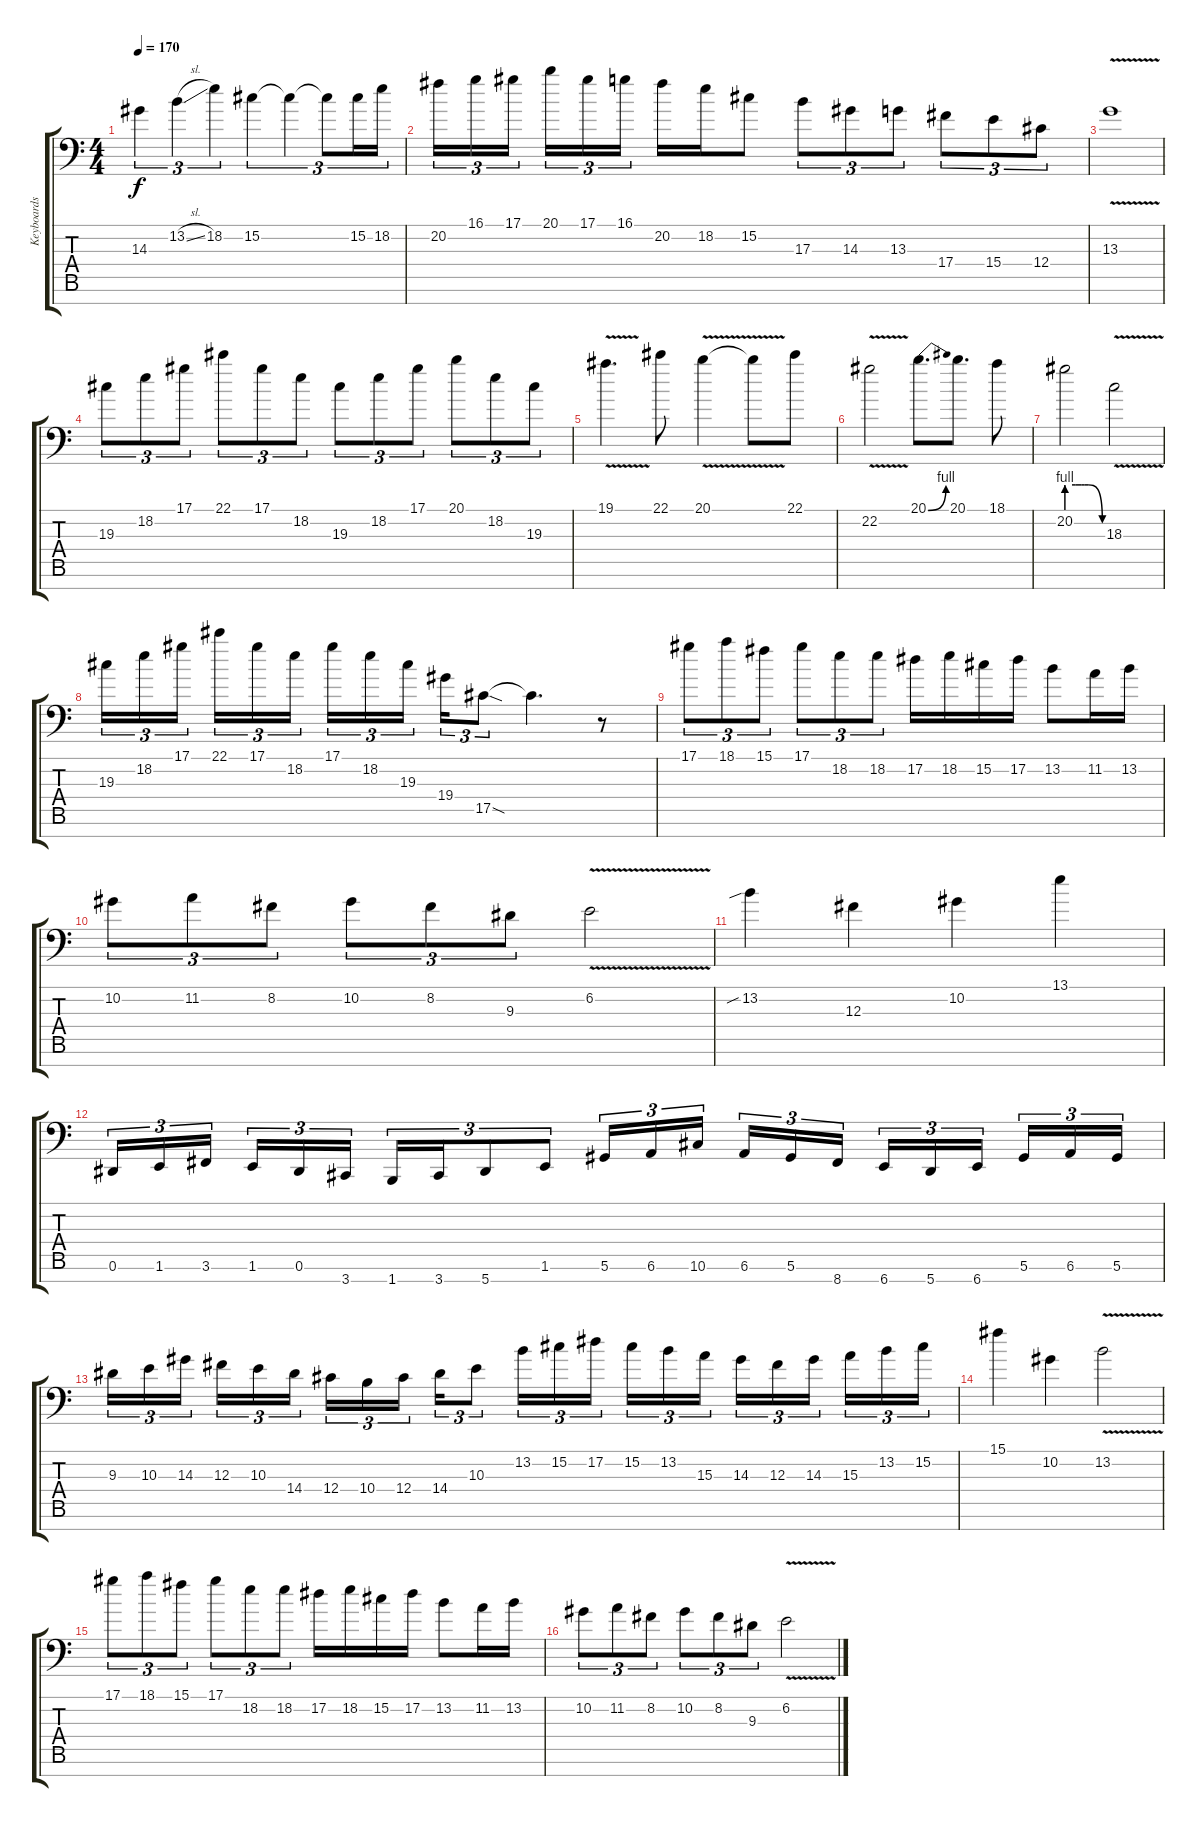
\track ("Keyboards" "Keyboards") {instrument lead1square}
\staff {score tabs}
\tuning (Eb4 Bb3 Gb3 Db3 Ab2 Eb2 Bb1) {hide}
\ts (4 4)
\tempo 170
\clef f4
\ks c
14.3.4{tu (3 2) dy f} 13.2{sl}.4{tu (3 2)} 18.2.4{tu (3 2)} 15.2.4{tu (3 2)} 15.2{t}.4{tu (3 2)} 15.2{t}.8{tu (3 2)} 15.2.16{tu (3 2)} 18.2.16{tu (3 2)} |
20.2.16{tu (3 2)} 16.1.16{tu (3 2)} 17.1.16{tu (3 2) beam splitsecondary} 20.1.16{tu (3 2)} 17.1.16{tu (3 2)} 16.1.16{tu (3 2)} 20.2.16 18.2.16 15.2.8 17.3.8{tu (3 2)} 14.3.8{tu (3 2)} 13.3.8{tu (3 2)} 17.4.8{tu (3 2)} 15.4.8{tu (3 2)} 12.4.8{tu (3 2)} |
13.3{v}.1 |
19.3.8{tu (3 2)} 18.2.8{tu (3 2)} 17.1.8{tu (3 2)} 22.1.8{tu (3 2)} 17.1.8{tu (3 2)} 18.2.8{tu (3 2)} 19.3.8{tu (3 2)} 18.2.8{tu (3 2)} 17.1.8{tu (3 2)} 20.1.8{tu (3 2)} 18.2.8{tu (3 2)} 19.3.8{tu (3 2)} |
19.1{v}.4{d} 22.1.8 20.1{v}.4 20.1{t}.8 22.1.8 |
22.2{v}.2 20.1{be (bend 0 0 60 4)}.8{d} 20.1.8{d} 18.1.8 |
20.2{be (custom 0 4 15 4 25 4 30 4 36 4 60 0)}.2 18.3{v}.2 |
19.3.16{tu (3 2)} 18.2.16{tu (3 2)} 17.1.16{tu (3 2) beam splitsecondary} 22.1.16{tu (3 2)} 17.1.16{tu (3 2)} 18.2.16{tu (3 2)} 17.1.16{tu (3 2)} 18.2.16{tu (3 2)} 19.3.16{tu (3 2) beam splitsecondary} 19.4.16{tu (3 2)} 17.5{sod}.8{tu (3 2)} 17.5{t}.4{d} r.8 |
17.1.8{tu (3 2)} 18.1.8{tu (3 2)} 15.1.8{tu (3 2)} 17.1.8{tu (3 2)} 18.2.8{tu (3 2)} 18.2.8{tu (3 2)} 17.2.16 18.2.16 15.2.16 17.2.16 13.2.8 11.2.16 13.2.16 |
10.2.8{tu (3 2)} 11.2.8{tu (3 2)} 8.2.8{tu (3 2)} 10.2.8{tu (3 2)} 8.2.8{tu (3 2)} 9.3.8{tu (3 2)} 6.2{v}.2 |
13.2{sib}.4 12.3.4 10.2.4 13.1.4 |
0.6.16{tu (3 2)} 1.6.16{tu (3 2)} 3.6.16{tu (3 2) beam splitsecondary} 1.6.16{tu (3 2)} 0.6.16{tu (3 2)} 3.7.16{tu (3 2)} 1.7.16{tu (3 2)} 3.7.16{tu (3 2)} 5.7.8{tu (3 2)} 1.6.8{tu (3 2)} 5.6.16{tu (3 2)} 6.6.16{tu (3 2)} 10.6.16{tu (3 2) beam splitsecondary} 6.6.16{tu (3 2)} 5.6.16{tu (3 2)} 8.7.16{tu (3 2)} 6.7.16{tu (3 2)} 5.7.16{tu (3 2)} 6.7.16{tu (3 2) beam splitsecondary} 5.6.16{tu (3 2)} 6.6.16{tu (3 2)} 5.6.16{tu (3 2)} |
9.3.16{tu (3 2)} 10.3.16{tu (3 2)} 14.3.16{tu (3 2) beam splitsecondary} 12.3.16{tu (3 2)} 10.3.16{tu (3 2)} 14.4.16{tu (3 2)} 12.4.16{tu (3 2)} 10.4.16{tu (3 2)} 12.4.16{tu (3 2) beam splitsecondary} 14.4.16{tu (3 2)} 10.3.8{tu (3 2)} 13.2.16{tu (3 2)} 15.2.16{tu (3 2)} 17.2.16{tu (3 2) beam splitsecondary} 15.2.16{tu (3 2)} 13.2.16{tu (3 2)} 15.3.16{tu (3 2)} 14.3.16{tu (3 2)} 12.3.16{tu (3 2)} 14.3.16{tu (3 2) beam splitsecondary} 15.3.16{tu (3 2)} 13.2.16{tu (3 2)} 15.2.16{tu (3 2)} |
15.1.4 10.2.4 13.2{v}.2 |
17.1.8{tu (3 2)} 18.1.8{tu (3 2)} 15.1.8{tu (3 2)} 17.1.8{tu (3 2)} 18.2.8{tu (3 2)} 18.2.8{tu (3 2)} 17.2.16 18.2.16 15.2.16 17.2.16 13.2.8 11.2.16 13.2.16 |
10.2.8{tu (3 2)} 11.2.8{tu (3 2)} 8.2.8{tu (3 2)} 10.2.8{tu (3 2)} 8.2.8{tu (3 2)} 9.3.8{tu (3 2)} 6.2{v}.2
